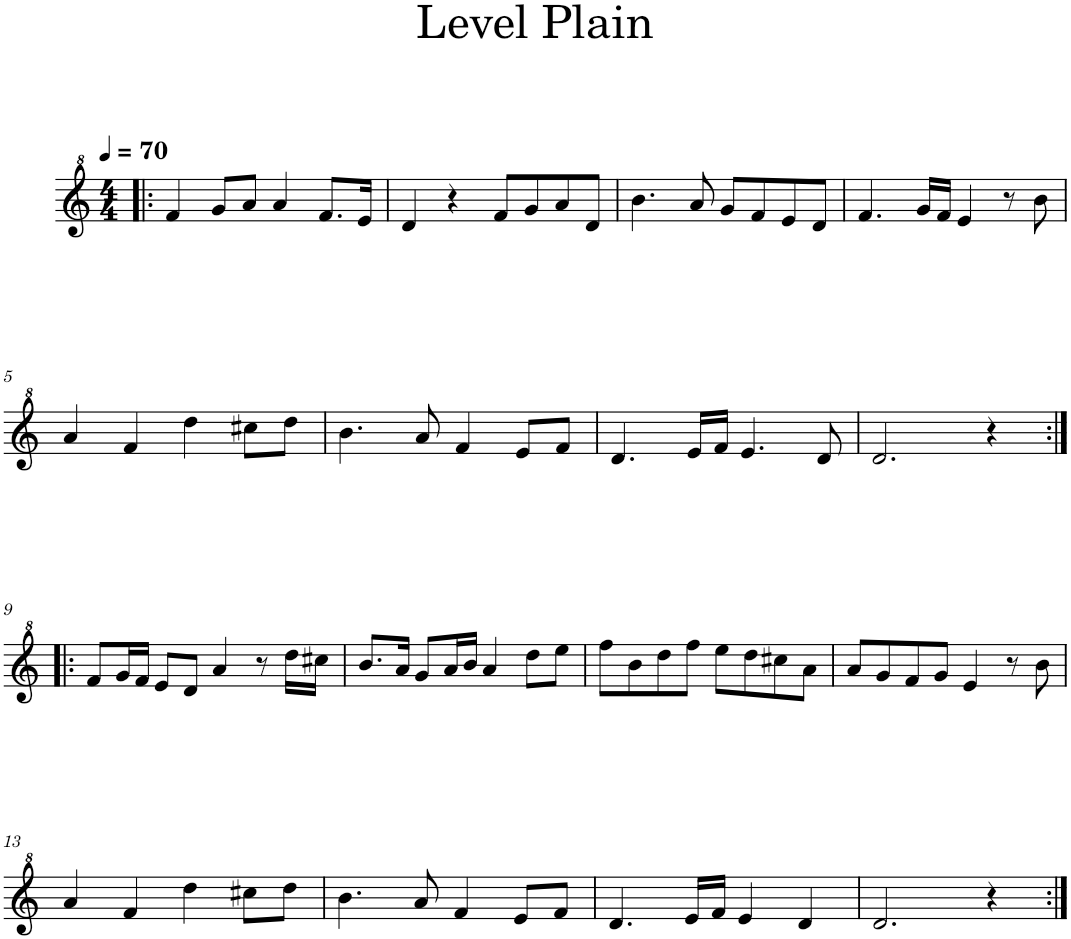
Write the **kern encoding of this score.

**kern
*part1
*staff1
*I"英国哨笛
*clefG^2
*k[]
*M4/4
*MM70
=1!|:
4ff/
8gg/L
8aa/J
4aa/
8.ff/L
16ee/Jk
=2
4dd/
4r
8ff/L
8gg/
8aa/
8dd/J
=3
4.bb\
8aa/
8gg/L
8ff/
8ee/
8dd/J
=4
4.ff/
16gg/LL
16ff/JJ
4ee/
8r
8bb\
!!LO:LB:g=z
=5
4aa/
4ff/
4ddd\
8ccc#X\L
8ddd\J
=6
4.bb\
8aa/
4ff/
8ee/L
8ff/J
=7
4.dd/
16ee/LL
16ff/JJ
4.ee/
8dd/
=8
2.dd/
4r
!!LO:LB:g=z
=9:|!|:
8ff/L
16gg/L
16ff/JJ
8ee/L
8dd/J
4aa/
8r
16ddd\LL
16ccc#X\JJ
=10
8.bb/L
16aa/Jk
8gg/L
16aa/L
16bb/JJ
4aa/
8ddd\L
8eee\J
=11
8fff\L
8bb\
8ddd\
8fff\J
8eee\L
8ddd\
8ccc#X\
8aa\J
=12
8aa/L
8gg/
8ff/
8gg/J
4ee/
8r
8bb\
!!LO:LB:g=z
=13
4aa/
4ff/
4ddd\
8ccc#X\L
8ddd\J
=14
4.bb\
8aa/
4ff/
8ee/L
8ff/J
=15
4.dd/
16ee/LL
16ff/JJ
4ee/
4dd/
=16
2.dd/
4r
=:|!
*-
